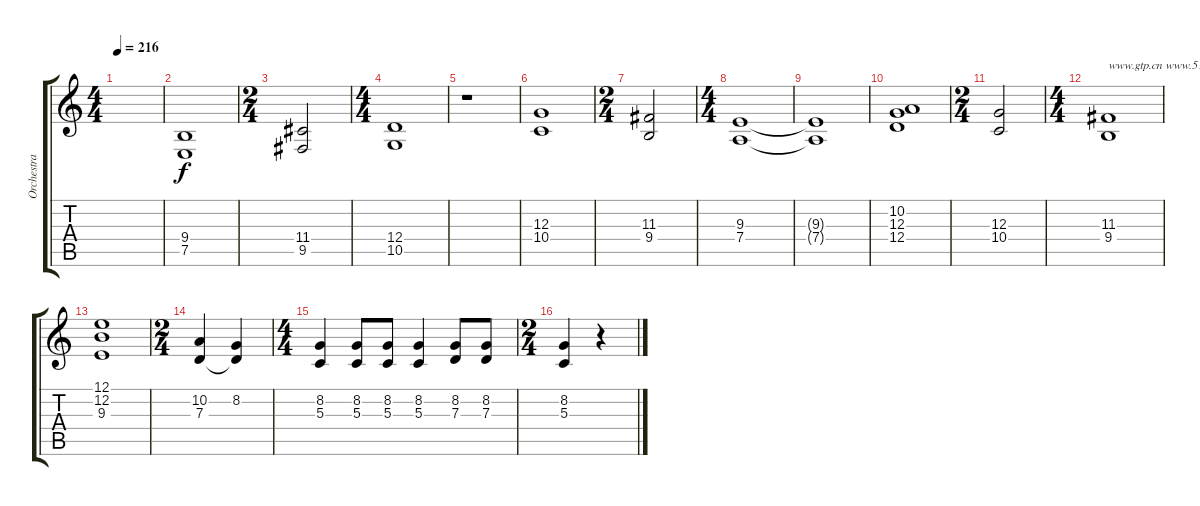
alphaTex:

\track ("Orchestra" "Orchestra") {instrument stringensemble1}
\staff {score tabs}
\tuning (E4 B3 G3 D3 A2 E2) {hide}
\ts (4 4)
\tempo 216
\clef g2
\ks c
|
(9.4 7.5).1 |
\ts (2 4)
(11.4 9.5).2 |
\ts (4 4)
(12.4 10.5).1 |
r.1 |
(12.3 10.4).1 |
\ts (2 4)
(11.3 9.4).2 |
\ts (4 4)
(9.3 7.4).1 |
(9.3{t} 7.4{t}).1 |
(10.2 12.3 12.4).1 |
\ts (2 4)
(12.3 10.4).2 |
\ts (4 4)
(11.3 9.4).1{txt "www.gtp.cn www.51gtp.com联合为您提供优秀的GTP!"} |
(12.1 12.2 9.3).1 |
\ts (2 4)
(10.2 7.3).4 (8.2 7.3{t}).4 |
\ts (4 4)
(8.2 5.3).4 (8.2 5.3).8 (8.2 5.3).8 (8.2 5.3).4 (8.2 7.3).8 (8.2 7.3).8 |
\ts (2 4)
(8.2 5.3).4 r.4
